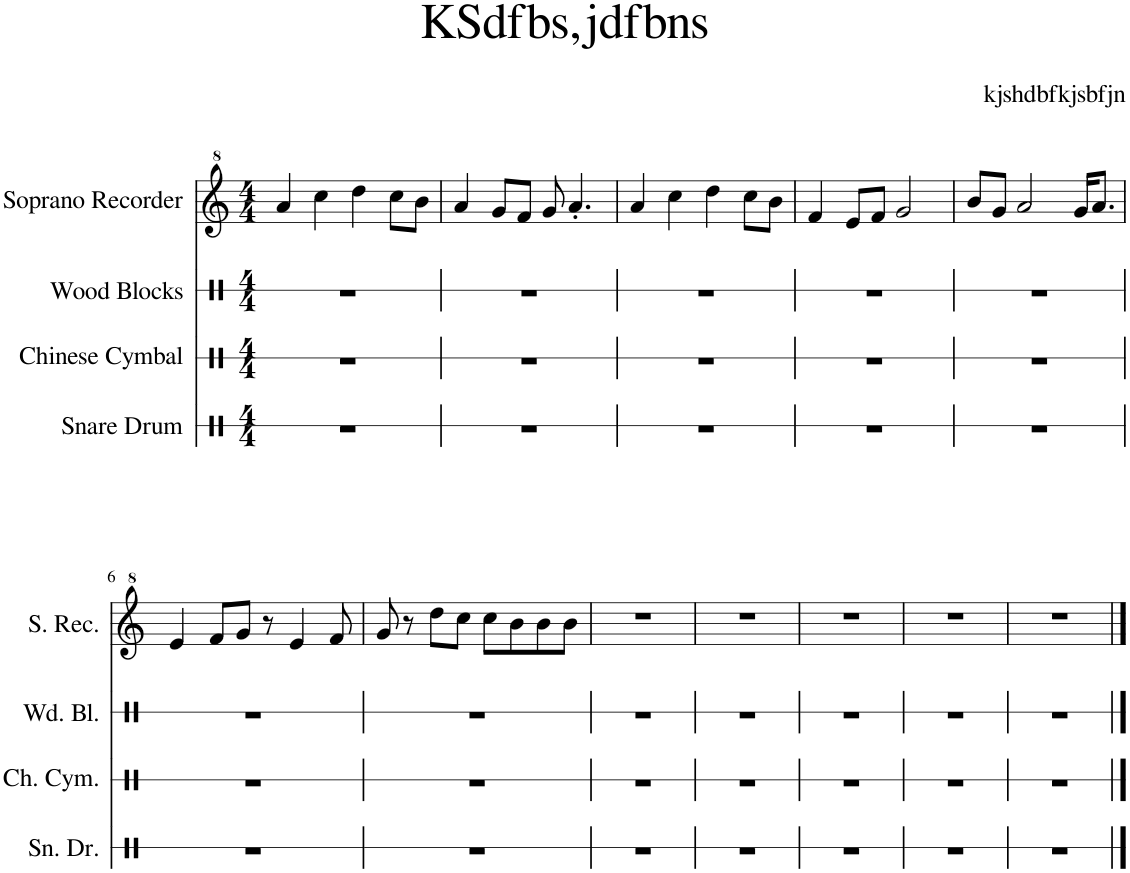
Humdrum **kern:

**kern	**kern	**kern	**kern
*part4	*part3	*part2	*part1
*staff4	*staff3	*staff2	*staff1
*I"Snare Drum	*I"Chinese Cymbal	*I"Wood Blocks	*I"Soprano Recorder
*I'Sn. Dr.	*I'Ch. Cym.	*I'Wd. Bl.	*I'S. Rec.
*stria1	*stria1	*stria1	*
*clefX	*clefX	*clefX	*clefG^2
*k[]	*k[]	*k[]	*k[]
*M4/4	*M4/4	*M4/4	*M4/4
=1	=1	=1	=1
1r	1r	1r	4aa/
.	.	.	4ccc\
.	.	.	4ddd\
.	.	.	8ccc\L
.	.	.	8bb\J
=2	=2	=2	=2
1r	1r	1r	4aa/
.	.	.	8gg/L
.	.	.	8ff/J
.	.	.	8gg/
.	.	.	4.aa'/
=3	=3	=3	=3
1r	1r	1r	4aa/
.	.	.	4ccc\
.	.	.	4ddd\
.	.	.	8ccc\L
.	.	.	8bb\J
=4	=4	=4	=4
1r	1r	1r	4ff/
.	.	.	8ee/L
.	.	.	8ff/J
.	.	.	2gg/
=5	=5	=5	=5
1r	1r	1r	8bb/L
.	.	.	8gg/J
.	.	.	2aa/
.	.	.	16gg/KL
.	.	.	8.aa/J
!!LO:LB:g=z
=6	=6	=6	=6
1r	1r	1r	4ee/
.	.	.	8ff/L
.	.	.	8gg/J
.	.	.	8r
.	.	.	4ee/
.	.	.	8ff/
=7	=7	=7	=7
1r	1r	1r	8gg/
.	.	.	8r
.	.	.	8ddd\L
.	.	.	8ccc\J
.	.	.	8ccc\L
.	.	.	8bb\
.	.	.	8bb\
.	.	.	8bb\J
=8	=8	=8	=8
1r	1r	1r	1r
=9	=9	=9	=9
1r	1r	1r	1r
=10	=10	=10	=10
1r	1r	1r	1r
=11	=11	=11	=11
1r	1r	1r	1r
=12	=12	=12	=12
1r	1r	1r	1r
==	==	==	==
*-	*-	*-	*-
